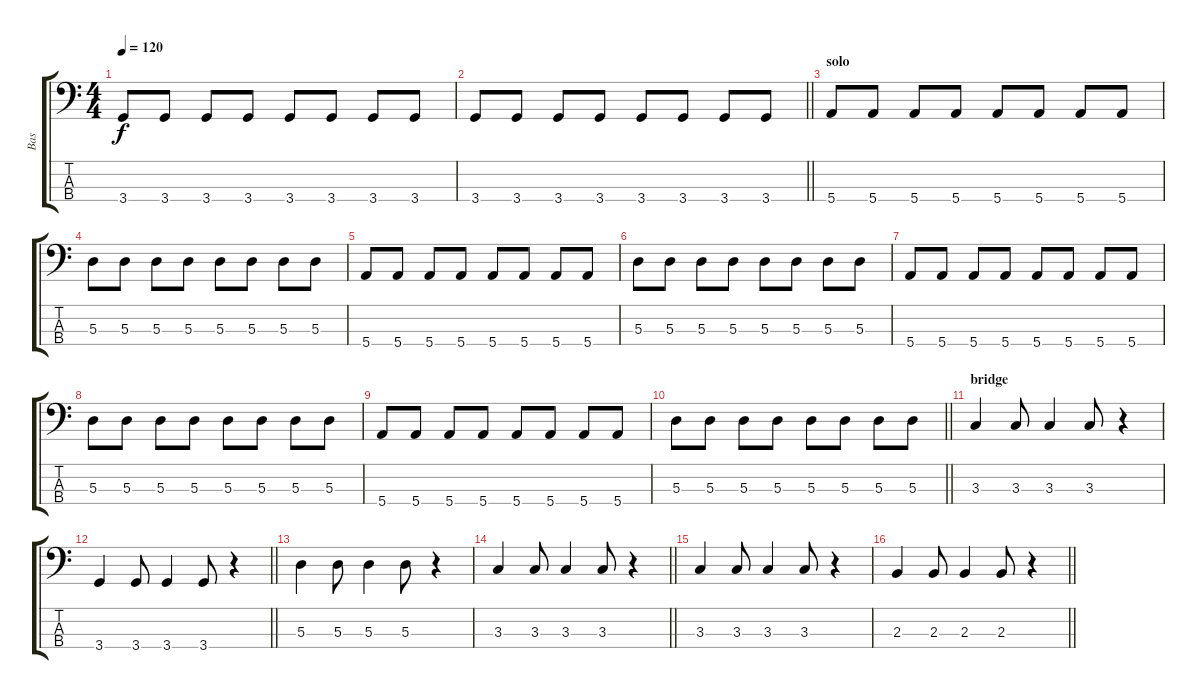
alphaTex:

\track ("Bas" "Bas") {instrument electricbassfinger}
\staff {score tabs}
\tuning (G2 D2 A1 E1) {hide}
\ts (4 4)
\tempo 120
\clef f4
\ks c
3.4.8{dy f} 3.4.8 3.4.8 3.4.8 3.4.8 3.4.8 3.4.8 3.4.8 |
\barLineRight lightlight
3.4.8 3.4.8 3.4.8 3.4.8 3.4.8 3.4.8 3.4.8 3.4.8 |
\section ("" "solo")
5.4.8 5.4.8 5.4.8 5.4.8 5.4.8 5.4.8 5.4.8 5.4.8 |
5.3.8 5.3.8 5.3.8 5.3.8 5.3.8 5.3.8 5.3.8 5.3.8 |
5.4.8 5.4.8 5.4.8 5.4.8 5.4.8 5.4.8 5.4.8 5.4.8 |
5.3.8 5.3.8 5.3.8 5.3.8 5.3.8 5.3.8 5.3.8 5.3.8 |
5.4.8 5.4.8 5.4.8 5.4.8 5.4.8 5.4.8 5.4.8 5.4.8 |
5.3.8 5.3.8 5.3.8 5.3.8 5.3.8 5.3.8 5.3.8 5.3.8 |
5.4.8 5.4.8 5.4.8 5.4.8 5.4.8 5.4.8 5.4.8 5.4.8 |
\barLineRight lightlight
5.3.8 5.3.8 5.3.8 5.3.8 5.3.8 5.3.8 5.3.8 5.3.8 |
\section ("" "bridge")
3.3.4 3.3.8 3.3.4 3.3.8 r.4 |
\barLineRight lightlight
3.4.4 3.4.8 3.4.4 3.4.8 r.4 |
5.3.4 5.3.8 5.3.4 5.3.8 r.4 |
\barLineRight lightlight
3.3.4 3.3.8 3.3.4 3.3.8 r.4 |
3.3.4 3.3.8 3.3.4 3.3.8 r.4 |
\barLineRight lightlight
2.3.4 2.3.8 2.3.4 2.3.8 r.4
